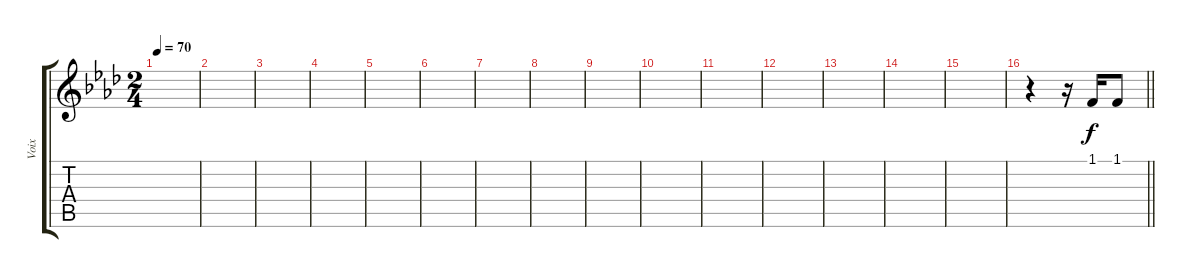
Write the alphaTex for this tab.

\track ("Voix" "Voix") {instrument flute}
\staff {score tabs}
\tuning (E4 B3 G3 D3 A2 E2) {hide}
\ts (2 4)
\tempo 70
\clef g2
\ks fminor
|
|
|
|
|
|
|
|
|
|
|
|
|
|
|
\barLineRight lightlight
r.4 r.16 1.1.16 1.1.8
